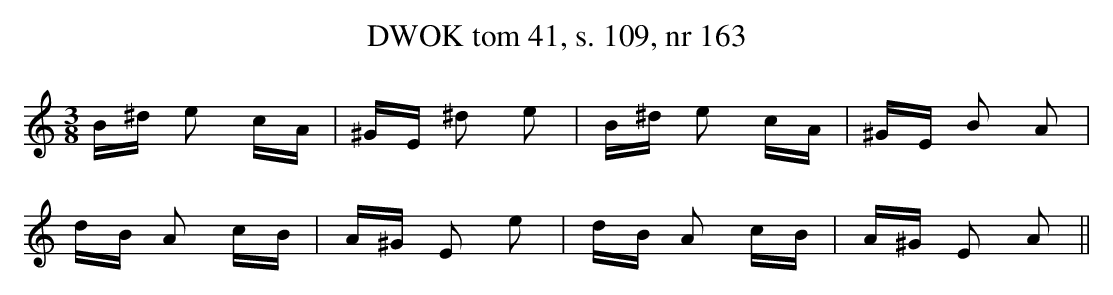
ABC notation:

X:1
T:DWOK tom 41, s. 109, nr 163
L:1/16
M:3/8
K:C
B^d e2 cA|^GE ^d2 e2|B^d e2 cA|^GE B2 A2|
dB A2 cB|A^G E2 e2|dB A2 cB|A^G E2 A2||
